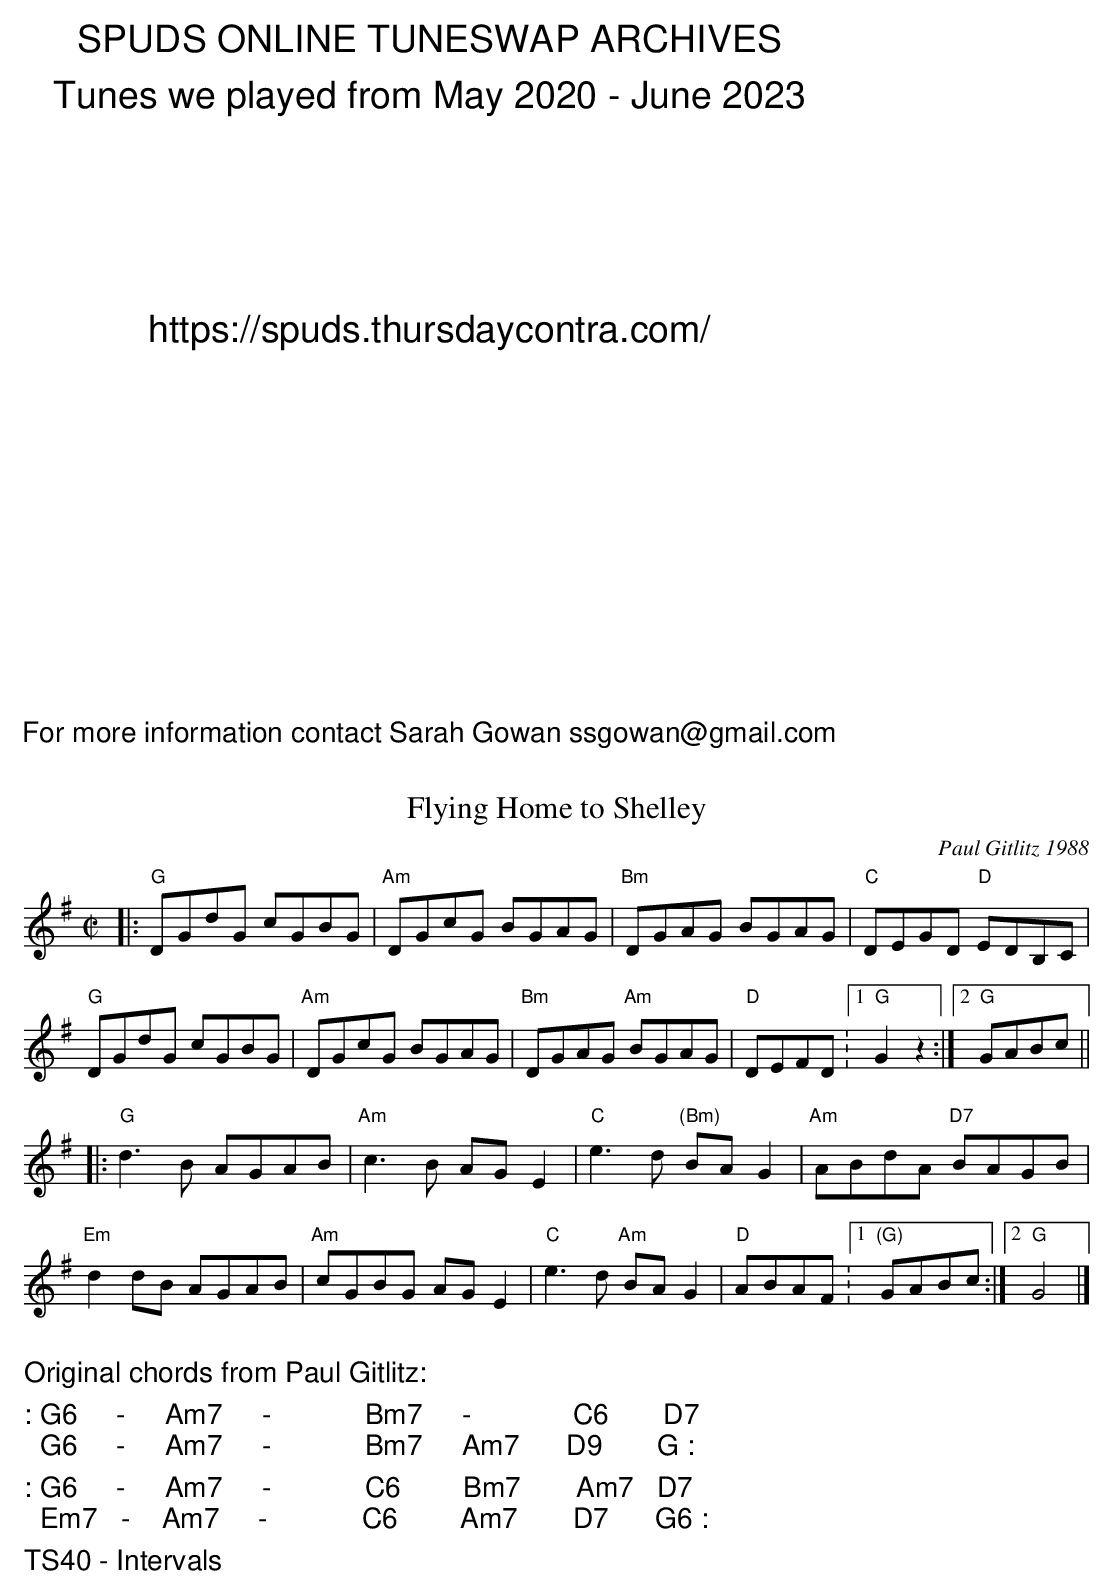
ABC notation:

X:1
T: Flying Home to Shelley
C: Paul Gitlitz 1988
M: C|
L: 1/8
K: G
|:\
"G"DGdG cGBG | "Am"DGcG BGAG | "Bm"DGAG BGAG | "C"DEGD "D"EDB,C |
"G"DGdG cGBG | "Am"DGcG BGAG | "Bm"DGAG "Am"BGAG | "D"DEFD .|[1 "G"G2z2 :|2 "G"GABc ||
 |:\
"G"d3B AGAB | "Am"c3B AGE2 | "C"e3d "(Bm)"BAG2 | "Am"ABdA "D7"BAGB |
"Em"d2dB AGAB | "Am"c[G]B[G] AGE2 | "C"e3d "Am"BAG2 | "D"ABAF .|[1 "(G)"GABc :|2 "G"G4 |]
